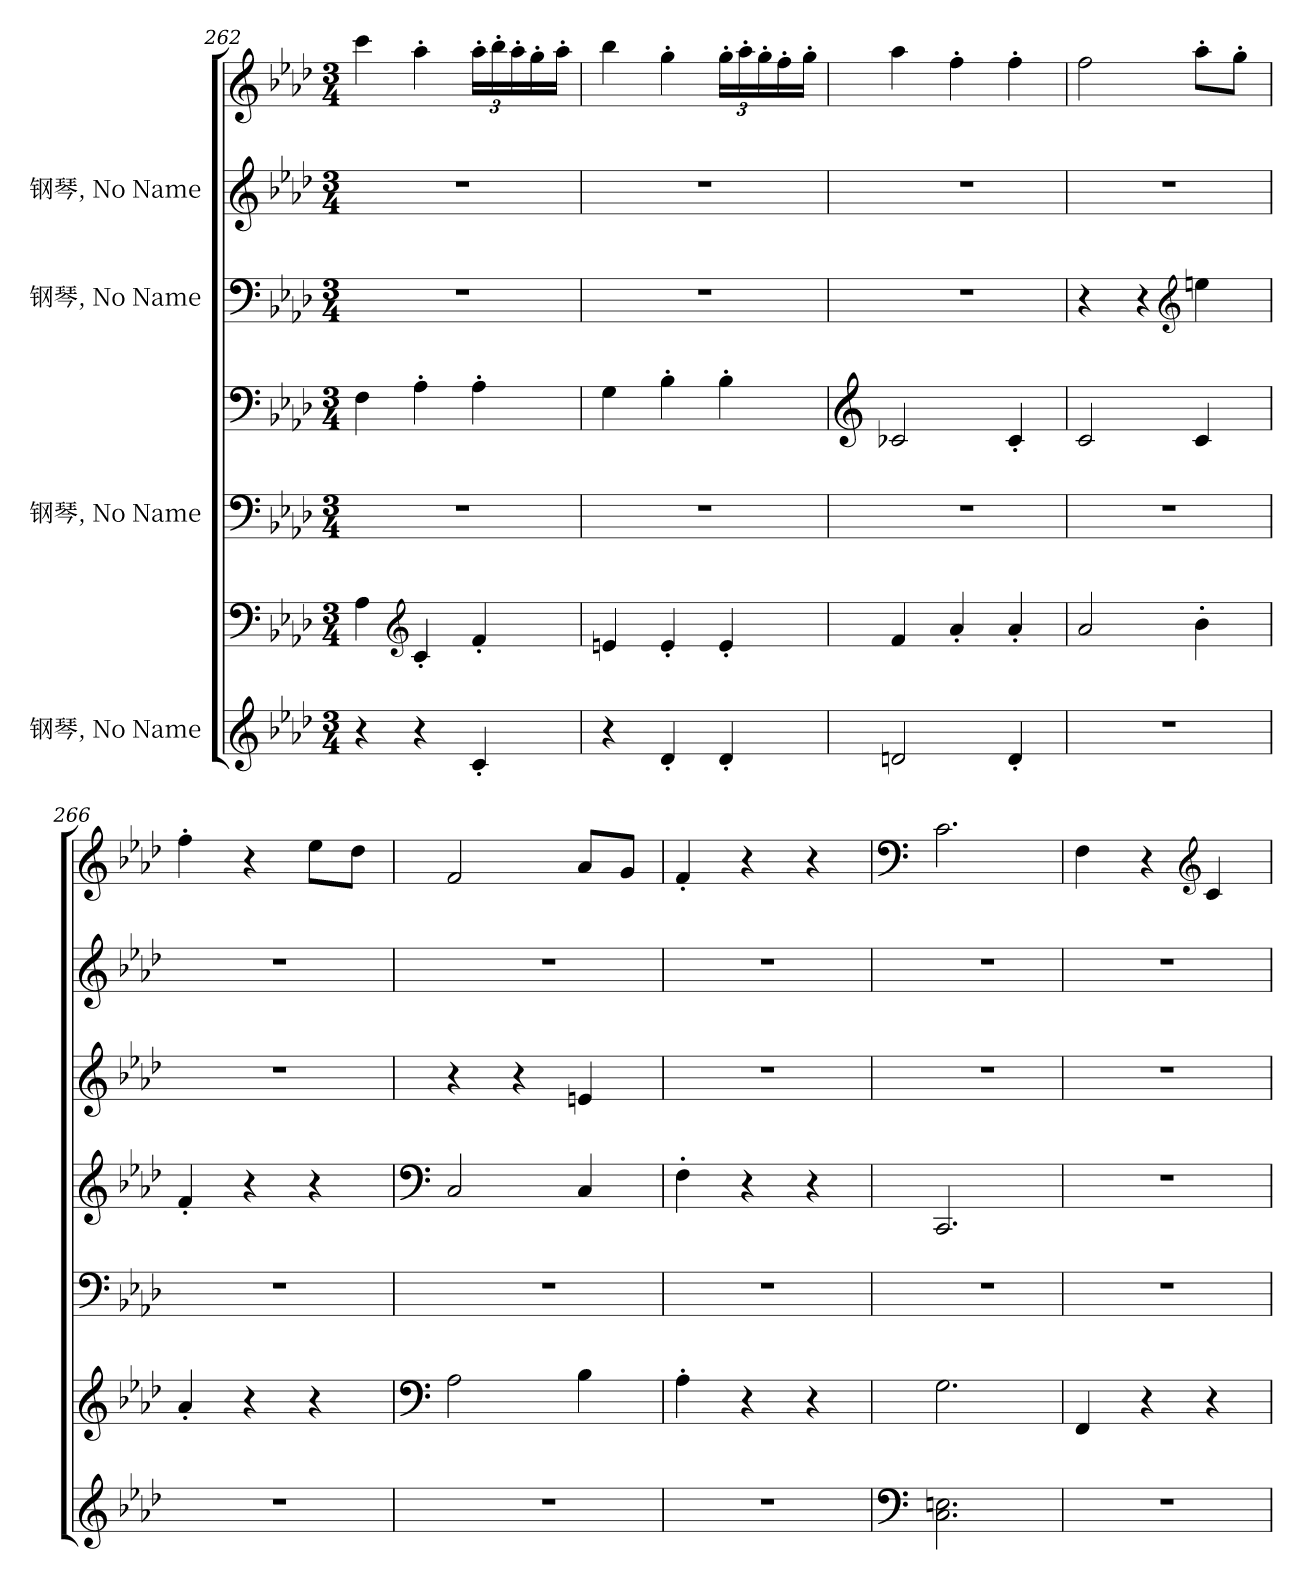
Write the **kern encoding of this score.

**kern	**kern	**kern	**kern	**kern	**kern	**kern
*part4	*part4	*part3	*part3	*part2	*part1	*part1
*staff7	*staff6	*staff5	*staff4	*staff3	*staff2	*staff1
*I"钢琴, No Name	*	*I"钢琴, No Name	*	*I"钢琴, No Name	*I"钢琴, No Name	*
*clefG2	*clefF4	*clefF4	*clefF4	*clefF4	*clefG2	*clefG2
*k[b-e-a-d-]	*k[b-e-a-d-]	*k[b-e-a-d-]	*k[b-e-a-d-]	*k[b-e-a-d-]	*k[b-e-a-d-]	*k[b-e-a-d-]
*M3/4	*M3/4	*M3/4	*M3/4	*M3/4	*M3/4	*M3/4
=262	=262	=262	=262	=262	=262	=262
4r	4A-\	2.r	4F\	2.r	2.r	4ccc\
*	*clefG2	*	*	*	*	*
4r	4c'/	.	4A-'\	.	.	4aa-'\
*	*	*	*	*	*	*Xbrackettup
4c'/	4f'/	.	4A-'\	.	.	24aa-'\LL
.	.	.	.	.	.	24bb-'\
.	.	.	.	.	.	24aa-'\
.	.	.	.	.	.	16gg'\
.	.	.	.	.	.	16aa-'\JJ
=263	=263	=263	=263	=263	=263	=263
4r	4en/	2.r	4G\	2.r	2.r	4bb-\
4d-'/	4e'/	.	4B-'\	.	.	4gg'\
4d-'/	4e'/	.	4B-'\	.	.	24gg'\LL
.	.	.	.	.	.	24aa-'\
.	.	.	.	.	.	24gg'\
.	.	.	.	.	.	16ff'\
.	.	.	.	.	.	16gg'\JJ
!!LO:PB:g=z
=264	=264	=264	=264	=264	=264	=264
*	*	*	*clefG2	*	*	*
2dn/	4f/	2.r	2c-X/	2.r	2.r	4aa-\
.	4a-'/	.	.	.	.	4ff'\
4d'/	4a-'/	.	4c-'/	.	.	4ff'\
=265	=265	=265	=265	=265	=265	=265
*	*	*	*	*	*	*MM193
2.r	2a-/	2.r	2c/	4r	2.r	2ff\
.	.	.	.	4r	.	.
*	*	*	*	*clefG2	*	*
.	4b-'\	.	4c/	4een\	.	8aa-'\L
.	.	.	.	.	.	8gg'\J
=266	=266	=266	=266	=266	=266	=266
2.r	4a-'/	2.r	4f'/	2.r	2.r	4ff'\
.	4r	.	4r	.	.	4r
.	4r	.	4r	.	.	8ee-\L
.	.	.	.	.	.	8dd-\J
=267	=267	=267	=267	=267	=267	=267
*	*clefF4	*	*clefF4	*	*	*
2.r	2A-\	2.r	2C/	4r	2.r	2f/
.	.	.	.	4r	.	.
.	4B-\	.	4C/	4en/	.	8a-/L
.	.	.	.	.	.	8g/J
=268	=268	=268	=268	=268	=268	=268
2.r	4A-'\	2.r	4F'\	2.r	2.r	4f'/
.	4r	.	4r	.	.	4r
*	*	*	*	*	*	*MM170
.	4r	.	4r	.	.	4r
=269	=269	=269	=269	=269	=269	=269
*clefF4	*	*	*	*	*	*clefF4
*	*	*	*	*	*	*MM169
2.C\ 2.En\	2.G\	2.r	2.CC/	2.r	2.r	2.c\
=270	=270	=270	=270	=270	=270	=270
*	*	*	*	*	*	*MM167
2.r	4FF/	2.r	2.r	2.r	2.r	4F\
*	*	*	*	*	*	*MM149
.	4r	.	.	.	.	4r
*	*	*	*	*	*	*clefG2
*	*	*	*	*	*	*MM163
.	4r	.	.	.	.	4c/
=	=	=	=	=	=	=
*-	*-	*-	*-	*-	*-	*-
